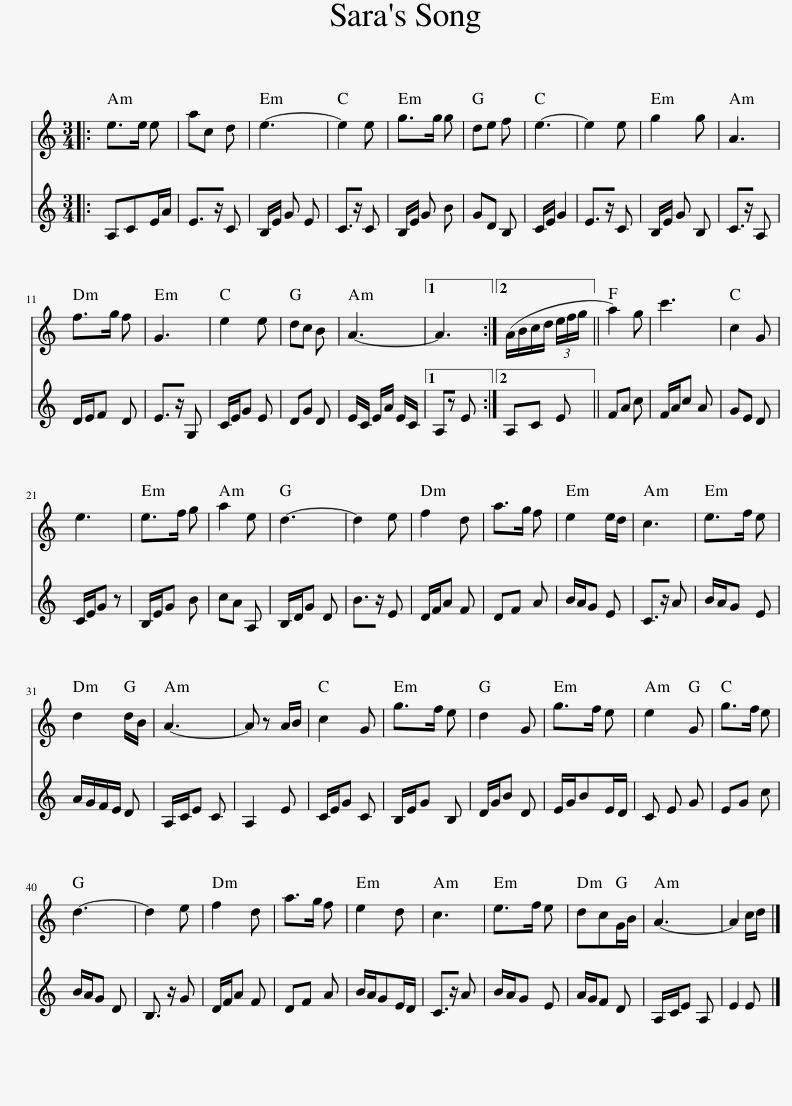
X:1
%%score 1 2
L:1/8
M:3/4
I:linebreak $
K:C
V:1 treble
V:2 treble
V:1
|: e>e e | ac d | e3- | e2 e | g>g g | %5
 de f | e3- | e2 e | g2 g | A3 |$ %10
 f>g f | G3 | e2 e | dc B | A3- |1 %15
 A3 :|2 (A/B/c/d/ (3e/f/g/ || a2) g | c'3 | c2 G |$ %20
 e3 | e>f g | a2 e | d3- | d2 e | %25
 f2 d | a>g f | e2 e/d/ | c3 | e>f e |$ %30
 d2 d/B/ | A3- | A z A/B/ | c2 G | g>f e | %35
 d2 G | g>f e | e2 G | g>f e |$ d3- | %40
 d2 e | f2 d | a>g f | e2 d | c3 | %45
 e>f e | dcG/B/ | A3- | A2 c/d/ |] %49
V:2
|: A,CE/A/ | E3/2 z/ C | B,/E/ G E | C3/2 z/ C | B,/E/ G B | %5
 GD B, | C/E/ G2 | E3/2 z/ C | B,/E/ G B, | C3/2 z/ A, |$ %10
 D/E/F D | E3/2 z/ G, | C/E/G E | DG D | E/C/ E/A/ E/C/ |1 %15
 A, z E :|2 A,C E || FA c | F/A/c A | GE D |$ %20
 C/E/G z | B,/E/G B | cA A, | B,/D/G D | B3/2 z/ E | %25
 D/F/A F | DF A | B/A/G E | C3/2 z/ A | B/A/G E |$ %30
 A/G/F/E/ D | A,/C/E C | A,2 E | C/E/G C | B,/E/G B, | %35
 D/G/B D | E/G/BE/D/ | C E G | EG c |$ B/A/G D | %40
 B,3/2 z/ G | D/F/A F | DF A | B/A/GE/D/ | C3/2 z/ A | %45
 B/A/G E | A/G/F D | A,/C/E A, | E2 E |] %49
